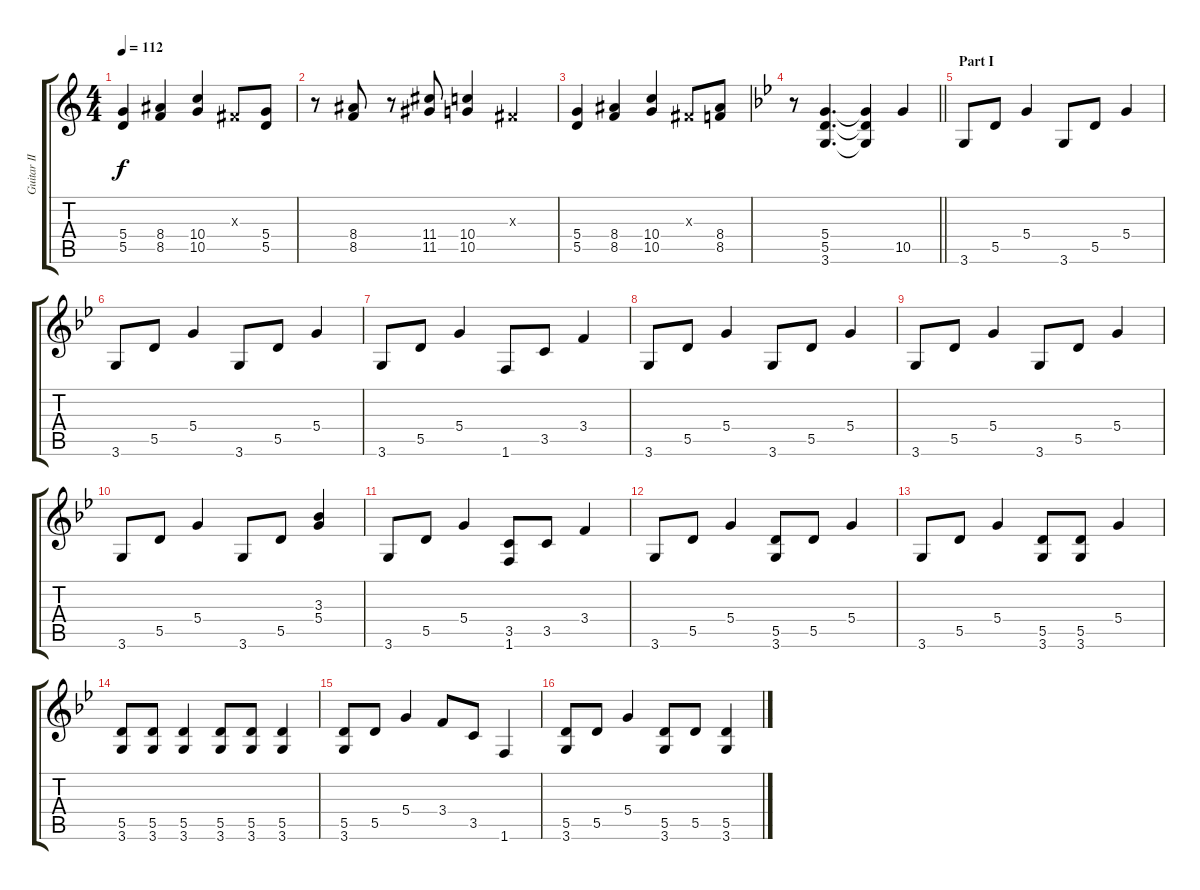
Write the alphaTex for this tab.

\track ("Guitar II" "Guitar II") {instrument distortionguitar}
\staff {score tabs}
\tuning (E4 B3 G3 D3 A2 E2) {hide}
\ts (4 4)
\tempo 112
\clef g2
\ks c
(5.4 5.5).4{dy f} (8.4 8.5).4 (10.4 10.5).4 -1.3{x}.8 (5.4 5.5).8 |
r.8 (8.4 8.5).8 r.8 (11.4 11.5).8 (10.4 10.5).4 -1.3{x}.4 |
(5.4 5.5).4 (8.4 8.5).4 (10.4 10.5).4 -1.3{x}.8 (8.4 8.5).8 |
\barLineRight lightlight
\ks bb
r.8 (5.4 5.5 3.6).4{d} (5.4{t} 5.5{t} 3.6{t}).4 10.5.4 |
\section ("" "Part I")
3.6.8 5.5.8 5.4.4 3.6.8 5.5.8 5.4.4 |
3.6.8 5.5.8 5.4.4 3.6.8 5.5.8 5.4.4 |
3.6.8 5.5.8 5.4.4 1.6.8 3.5.8 3.4.4 |
3.6.8 5.5.8 5.4.4 3.6.8 5.5.8 5.4.4 |
3.6.8 5.5.8 5.4.4 3.6.8 5.5.8 5.4.4 |
3.6.8 5.5.8 5.4.4 3.6.8 5.5.8 (3.3 5.4).4 |
3.6.8 5.5.8 5.4.4 (3.5 1.6).8 3.5.8 3.4.4 |
3.6.8 5.5.8 5.4.4 (5.5 3.6).8 5.5.8 5.4.4 |
3.6.8 5.5.8 5.4.4 (5.5 3.6).8 (5.5 3.6).8 5.4.4 |
(5.5 3.6).8 (5.5 3.6).8 (5.5 3.6).4 (5.5 3.6).8 (5.5 3.6).8 (5.5 3.6).4 |
(5.5 3.6).8 5.5.8 5.4.4 3.4.8 3.5.8 1.6.4 |
(5.5 3.6).8 5.5.8 5.4.4 (5.5 3.6).8 5.5.8 (5.5 3.6).4
